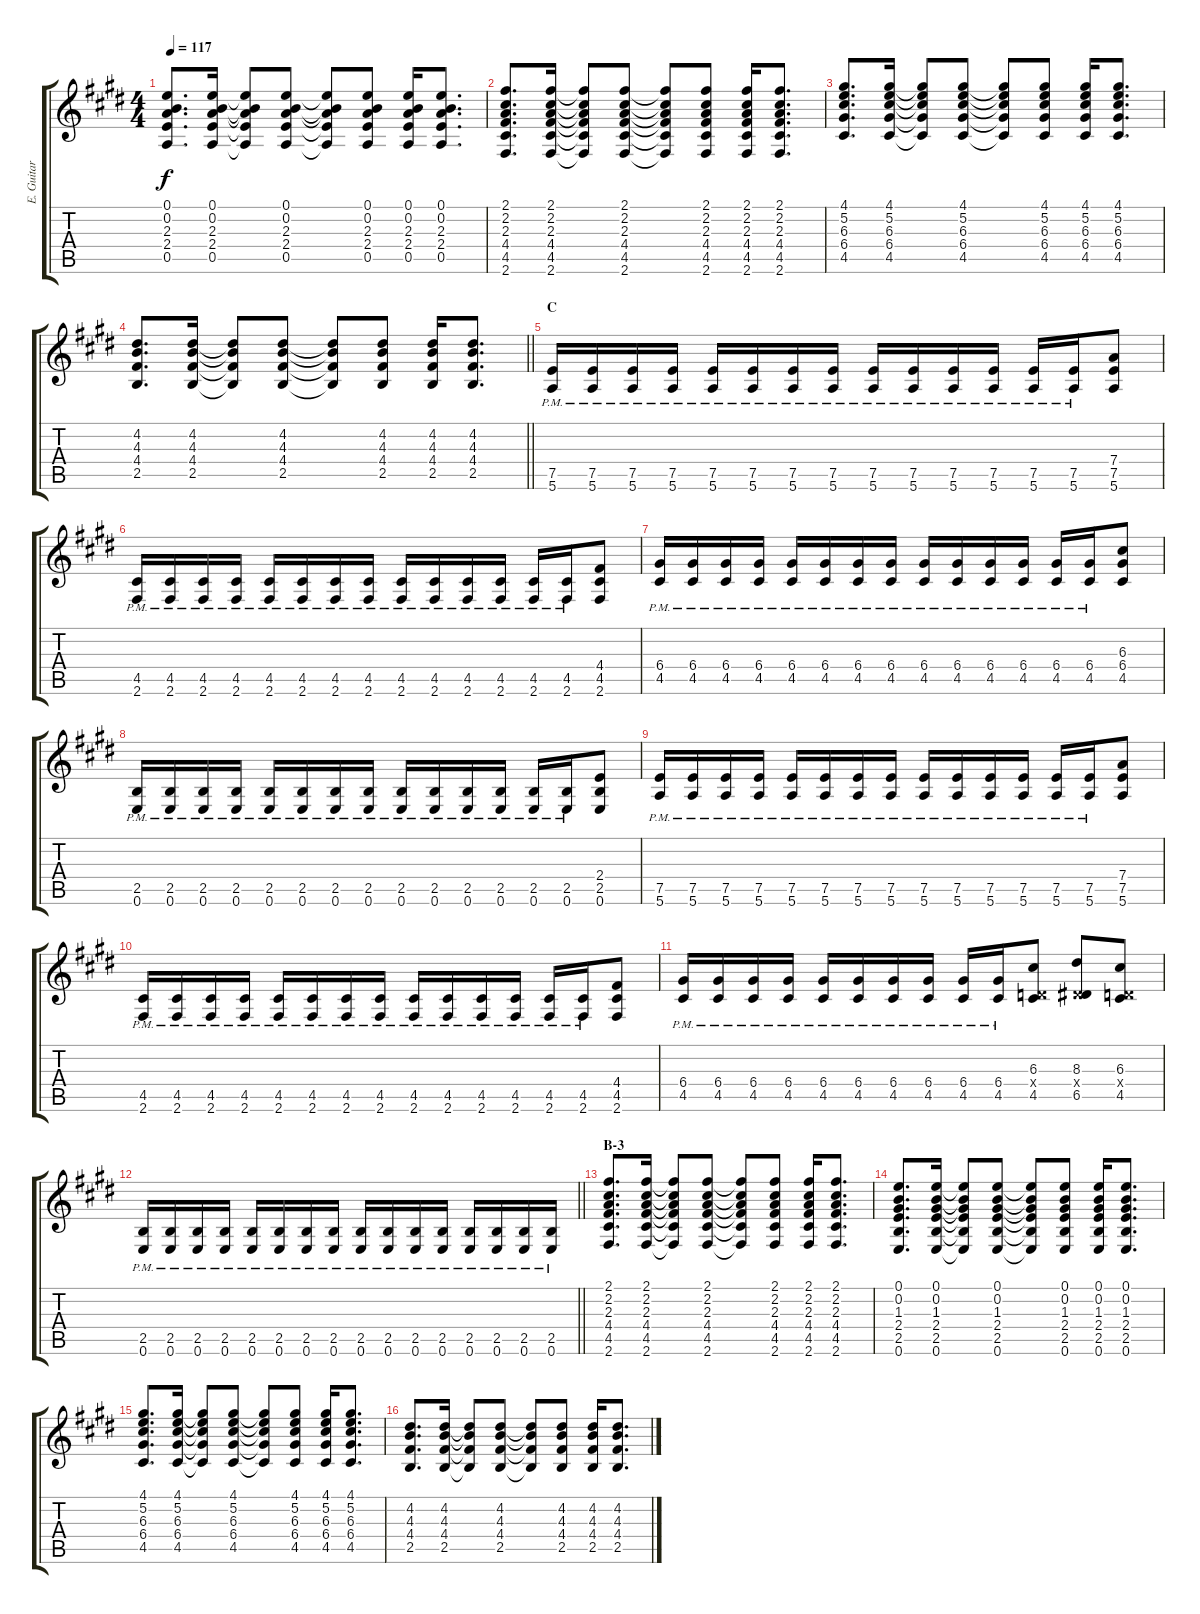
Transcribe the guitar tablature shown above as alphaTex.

\track ("E. Guitar II" "E. Guitar ") {instrument electricguitarjazz}
\staff {score tabs}
\tuning (E4 B3 G3 D3 A2 E2) {hide}
\ts (4 4)
\tempo 117
\clef g2
\ks e
(0.1 0.2 2.3 2.4 0.5).8{d dy f} (0.1 0.2 2.3 2.4 0.5).16 (0.1{t} 0.2{t} 2.3{t} 2.4{t} 0.5{t}).8 (0.1 0.2 2.3 2.4 0.5).8 (0.1{t} 0.2{t} 2.3{t} 2.4{t} 0.5{t}).8 (0.1 0.2 2.3 2.4 0.5).8 (0.1 0.2 2.3 2.4 0.5).16 (0.1 0.2 2.3 2.4 0.5).8{d} |
(2.1 2.2 2.3 4.4 4.5 2.6).8{d} (2.1 2.2 2.3 4.4 4.5 2.6).16 (2.1{t} 2.2{t} 2.3{t} 4.4{t} 4.5{t} 2.6{t}).8 (2.1 2.2 2.3 4.4 4.5 2.6).8 (2.1{t} 2.2{t} 2.3{t} 4.4{t} 4.5{t} 2.6{t}).8 (2.1 2.2 2.3 4.4 4.5 2.6).8 (2.1 2.2 2.3 4.4 4.5 2.6).16 (2.1 2.2 2.3 4.4 4.5 2.6).8{d} |
(4.1 5.2 6.3 6.4 4.5).8{d} (4.1 5.2 6.3 6.4 4.5).16 (4.1{t} 5.2{t} 6.3{t} 6.4{t} 4.5{t}).8 (4.1 5.2 6.3 6.4 4.5).8 (4.1{t} 5.2{t} 6.3{t} 6.4{t} 4.5{t}).8 (4.1 5.2 6.3 6.4 4.5).8 (4.1 5.2 6.3 6.4 4.5).16 (4.1 5.2 6.3 6.4 4.5).8{d} |
\barLineRight lightlight
(4.2 4.3 4.4 2.5).8{d} (4.2 4.3 4.4 2.5).16 (4.2{t} 4.3{t} 4.4{t} 2.5{t}).8 (4.2 4.3 4.4 2.5).8 (4.2{t} 4.3{t} 4.4{t} 2.5{t}).8 (4.2 4.3 4.4 2.5).8 (4.2 4.3 4.4 2.5).16 (4.2 4.3 4.4 2.5).8{d} |
\section ("" "C")
(7.5{pm} 5.6{pm}).16 (7.5{pm} 5.6{pm}).16 (7.5{pm} 5.6{pm}).16 (7.5{pm} 5.6{pm}).16 (7.5{pm} 5.6{pm}).16 (7.5{pm} 5.6{pm}).16 (7.5{pm} 5.6{pm}).16 (7.5{pm} 5.6{pm}).16 (7.5{pm} 5.6{pm}).16 (7.5{pm} 5.6{pm}).16 (7.5{pm} 5.6{pm}).16 (7.5{pm} 5.6{pm}).16 (7.5{pm} 5.6{pm}).16 (7.5{pm} 5.6{pm}).16 (7.4 7.5 5.6).8 |
(4.5{pm} 2.6{pm}).16 (4.5{pm} 2.6{pm}).16 (4.5{pm} 2.6{pm}).16 (4.5{pm} 2.6{pm}).16 (4.5{pm} 2.6{pm}).16 (4.5{pm} 2.6{pm}).16 (4.5{pm} 2.6{pm}).16 (4.5{pm} 2.6{pm}).16 (4.5{pm} 2.6{pm}).16 (4.5{pm} 2.6{pm}).16 (4.5{pm} 2.6{pm}).16 (4.5{pm} 2.6{pm}).16 (4.5{pm} 2.6{pm}).16 (4.5{pm} 2.6{pm}).16 (4.4 4.5 2.6).8 |
(6.4{pm} 4.5{pm}).16 (6.4{pm} 4.5{pm}).16 (6.4{pm} 4.5{pm}).16 (6.4{pm} 4.5{pm}).16 (6.4{pm} 4.5{pm}).16 (6.4{pm} 4.5{pm}).16 (6.4{pm} 4.5{pm}).16 (6.4{pm} 4.5{pm}).16 (6.4{pm} 4.5{pm}).16 (6.4{pm} 4.5{pm}).16 (6.4{pm} 4.5{pm}).16 (6.4{pm} 4.5{pm}).16 (6.4{pm} 4.5{pm}).16 (6.4{pm} 4.5{pm}).16 (6.3 6.4 4.5).8 |
(2.5{pm} 0.6{pm}).16 (2.5{pm} 0.6{pm}).16 (2.5{pm} 0.6{pm}).16 (2.5{pm} 0.6{pm}).16 (2.5{pm} 0.6{pm}).16 (2.5{pm} 0.6{pm}).16 (2.5{pm} 0.6{pm}).16 (2.5{pm} 0.6{pm}).16 (2.5{pm} 0.6{pm}).16 (2.5{pm} 0.6{pm}).16 (2.5{pm} 0.6{pm}).16 (2.5{pm} 0.6{pm}).16 (2.5{pm} 0.6{pm}).16 (2.5{pm} 0.6{pm}).16 (2.4 2.5 0.6).8 |
(7.5{pm} 5.6{pm}).16 (7.5{pm} 5.6{pm}).16 (7.5{pm} 5.6{pm}).16 (7.5{pm} 5.6{pm}).16 (7.5{pm} 5.6{pm}).16 (7.5{pm} 5.6{pm}).16 (7.5{pm} 5.6{pm}).16 (7.5{pm} 5.6{pm}).16 (7.5{pm} 5.6{pm}).16 (7.5{pm} 5.6{pm}).16 (7.5{pm} 5.6{pm}).16 (7.5{pm} 5.6{pm}).16 (7.5{pm} 5.6{pm}).16 (7.5{pm} 5.6{pm}).16 (7.4 7.5 5.6).8 |
(4.5{pm} 2.6{pm}).16 (4.5{pm} 2.6{pm}).16 (4.5{pm} 2.6{pm}).16 (4.5{pm} 2.6{pm}).16 (4.5{pm} 2.6{pm}).16 (4.5{pm} 2.6{pm}).16 (4.5{pm} 2.6{pm}).16 (4.5{pm} 2.6{pm}).16 (4.5{pm} 2.6{pm}).16 (4.5{pm} 2.6{pm}).16 (4.5{pm} 2.6{pm}).16 (4.5{pm} 2.6{pm}).16 (4.5{pm} 2.6{pm}).16 (4.5{pm} 2.6{pm}).16 (4.4 4.5 2.6).8 |
(6.4{pm} 4.5{pm}).16 (6.4{pm} 4.5{pm}).16 (6.4{pm} 4.5{pm}).16 (6.4{pm} 4.5{pm}).16 (6.4{pm} 4.5{pm}).16 (6.4{pm} 4.5{pm}).16 (6.4{pm} 4.5{pm}).16 (6.4{pm} 4.5{pm}).16 (6.4{pm} 4.5{pm}).16 (6.4{pm} 4.5{pm}).16 (6.3 0.4{x} 4.5).8 (8.3 0.4{x} 6.5).8 (6.3 0.4{x} 4.5).8 |
\barLineRight lightlight
(2.5{pm} 0.6{pm}).16 (2.5{pm} 0.6{pm}).16 (2.5{pm} 0.6{pm}).16 (2.5{pm} 0.6{pm}).16 (2.5{pm} 0.6{pm}).16 (2.5{pm} 0.6{pm}).16 (2.5{pm} 0.6{pm}).16 (2.5{pm} 0.6{pm}).16 (2.5{pm} 0.6{pm}).16 (2.5{pm} 0.6{pm}).16 (2.5{pm} 0.6{pm}).16 (2.5{pm} 0.6{pm}).16 (2.5{pm} 0.6{pm}).16 (2.5{pm} 0.6{pm}).16 (2.5{pm} 0.6{pm}).16 (2.5{pm} 0.6{pm}).16 |
\section ("" "B-3")
(2.1 2.2 2.3 4.4 4.5 2.6).8{d} (2.1 2.2 2.3 4.4 4.5 2.6).16 (2.1{t} 2.2{t} 2.3{t} 4.4{t} 4.5{t} 2.6{t}).8 (2.1 2.2 2.3 4.4 4.5 2.6).8 (2.1{t} 2.2{t} 2.3{t} 4.4{t} 4.5{t} 2.6{t}).8 (2.1 2.2 2.3 4.4 4.5 2.6).8 (2.1 2.2 2.3 4.4 4.5 2.6).16 (2.1 2.2 2.3 4.4 4.5 2.6).8{d} |
(0.1 0.2 1.3 2.4 2.5 0.6).8{d} (0.1 0.2 1.3 2.4 2.5 0.6).16 (0.1{t} 0.2{t} 1.3{t} 2.4{t} 2.5{t} 0.6{t}).8 (0.1 0.2 1.3 2.4 2.5 0.6).8 (0.1{t} 0.2{t} 1.3{t} 2.4{t} 2.5{t} 0.6{t}).8 (0.1 0.2 1.3 2.4 2.5 0.6).8 (0.1 0.2 1.3 2.4 2.5 0.6).16 (0.1 0.2 1.3 2.4 2.5 0.6).8{d} |
(4.1 5.2 6.3 6.4 4.5).8{d} (4.1 5.2 6.3 6.4 4.5).16 (4.1{t} 5.2{t} 6.3{t} 6.4{t} 4.5{t}).8 (4.1 5.2 6.3 6.4 4.5).8 (4.1{t} 5.2{t} 6.3{t} 6.4{t} 4.5{t}).8 (4.1 5.2 6.3 6.4 4.5).8 (4.1 5.2 6.3 6.4 4.5).16 (4.1 5.2 6.3 6.4 4.5).8{d} |
(4.2 4.3 4.4 2.5).8{d} (4.2 4.3 4.4 2.5).16 (4.2{t} 4.3{t} 4.4{t} 2.5{t}).8 (4.2 4.3 4.4 2.5).8 (4.2{t} 4.3{t} 4.4{t} 2.5{t}).8 (4.2 4.3 4.4 2.5).8 (4.2 4.3 4.4 2.5).16 (4.2 4.3 4.4 2.5).8{d}
